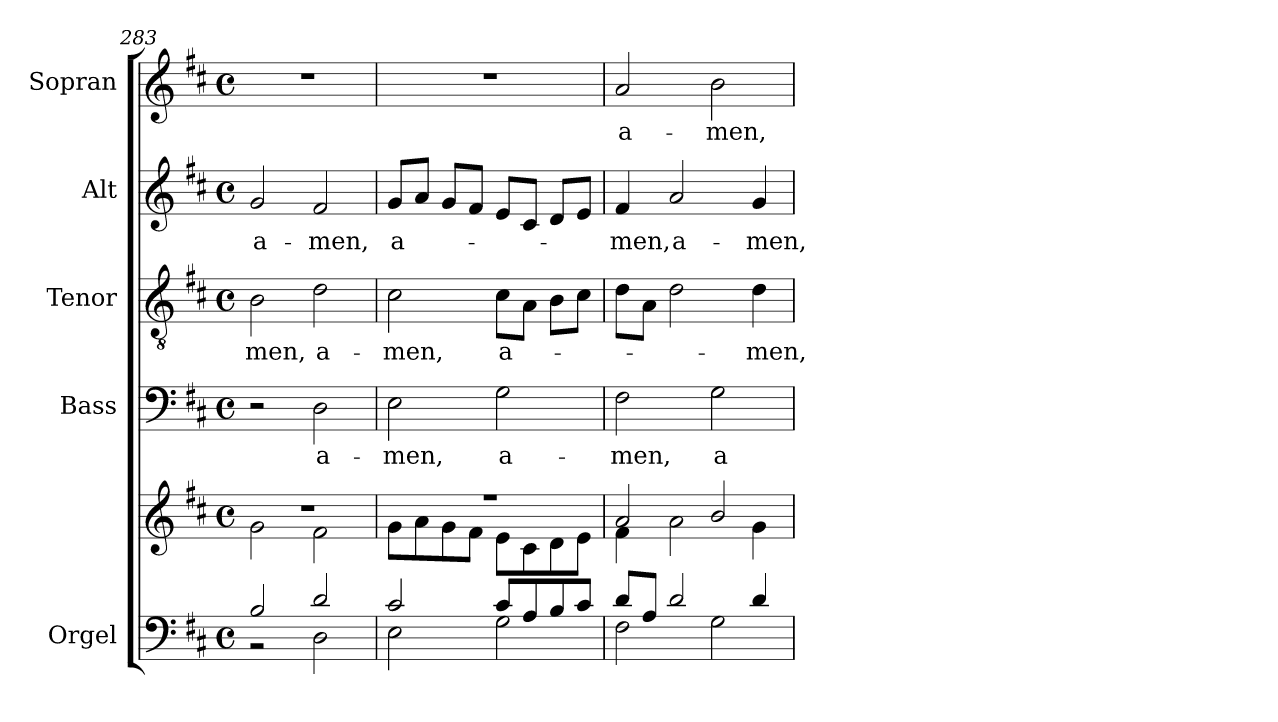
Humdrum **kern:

**kern	**kern	**kern	**text	**kern	**text	**kern	**text	**kern	**text
*part5	*part5	*part4	*part4	*part3	*part3	*part2	*part2	*part1	*part1
*staff6	*staff5	*staff4	*staff4	*staff3	*staff3	*staff2	*staff2	*staff1	*staff1
*I"Orgel	*	*I"Bass	*	*I"Tenor	*	*I"Alt	*	*I"Sopran	*
*I'Org.	*	*I'B.	*	*I'T.	*	*I'A.	*	*I'S.	*
*clefF4	*clefG2	*clefF4	*	*clefGv2	*	*clefG2	*	*clefG2	*
*k[f#c#]	*k[f#c#]	*k[f#c#]	*	*k[f#c#]	*	*k[f#c#]	*	*k[f#c#]	*
*D:	*D:	*D:	*	*D:	*	*D:	*	*D:	*
*M4/4	*M4/4	*M4/4	*	*M4/4	*	*M4/4	*	*M4/4	*
*met(c)	*met(c)	*met(c)	*	*met(c)	*	*met(c)	*	*met(c)	*
=283	=283	=283	=283	=283	=283	=283	=283	=283	=283
*^	*^	*	*	*	*	*	*	*	*
!	!	!	!	!	!	!	!LO:LY:b	!	!LO:LY:b	!	!
2B/	2rBB	1r	2g\	2r	.	2B\	-men,	2g/	a-	1r	.
!	!	!	!	!	!LO:LY:b	!	!LO:LY:b	!	!LO:LY:b	!	!
2d/	2D\	.	2f#\	2D\	a-	2d\	a-	2f#/	-men,	.	.
=284	=284	=284	=284	=284	=284	=284	=284	=284	=284	=284	=284
!	!	!	!	!	!LO:LY:b	!	!LO:LY:b	!	!LO:LY:b	!	!
2c#/	2E\	1r	8g\L	2E\	-men,	2c#\	-men,	8g/L	a-	1r	.
.	.	.	8a\	.	.	.	.	8a/J	.	.	.
.	.	.	8g\	.	.	.	.	8g/L	.	.	.
.	.	.	8f#\J	.	.	.	.	8f#/J	.	.	.
!	!	!	!	!	!LO:LY:b	!	!LO:LY:b	!	!	!	!
8c#/L	2G\	.	8e\L	2G\	a-	8c#\L	a-	8e/L	.	.	.
8A/	.	.	8c#\	.	.	8A\J	.	8c#/J	.	.	.
8B/	.	.	8d\	.	.	8B\L	.	8d/L	.	.	.
8c#/J	.	.	8e\J	.	.	8c#\J	.	8e/J	.	.	.
=285	=285	=285	=285	=285	=285	=285	=285	=285	=285	=285	=285
!	!	!	!	!	!LO:LY:b	!	!	!	!LO:LY:b	!	!LO:LY:b
8d/L	2F#\	2a/	4f#\	2F#\	-men,	8d\L	.	4f#/	-men,	2a/	a-
8A/J	.	.	.	.	.	8A\J	.	.	.	.	.
!	!	!	!	!	!	!	!	!	!LO:LY:b	!	!
2d/	.	.	2a\	.	.	2d\	.	2a/	a-	.	.
!	!	!	!	!	!LO:LY:b	!	!	!	!	!	!LO:LY:b
.	2G\	2b/	.	2G\	a-	.	.	.	.	2b\	-men,
!	!	!	!	!	!	!	!LO:LY:b	!	!LO:LY:b	!	!
4d/	.	.	4g\	.	.	4d\	-men,	4g/	-men,	.	.
*v	*v	*	*	*	*	*	*	*	*	*	*
*	*v	*v	*	*	*	*	*	*	*	*
=	=	=	=	=	=	=	=	=	=
*-	*-	*-	*-	*-	*-	*-	*-	*-	*-
